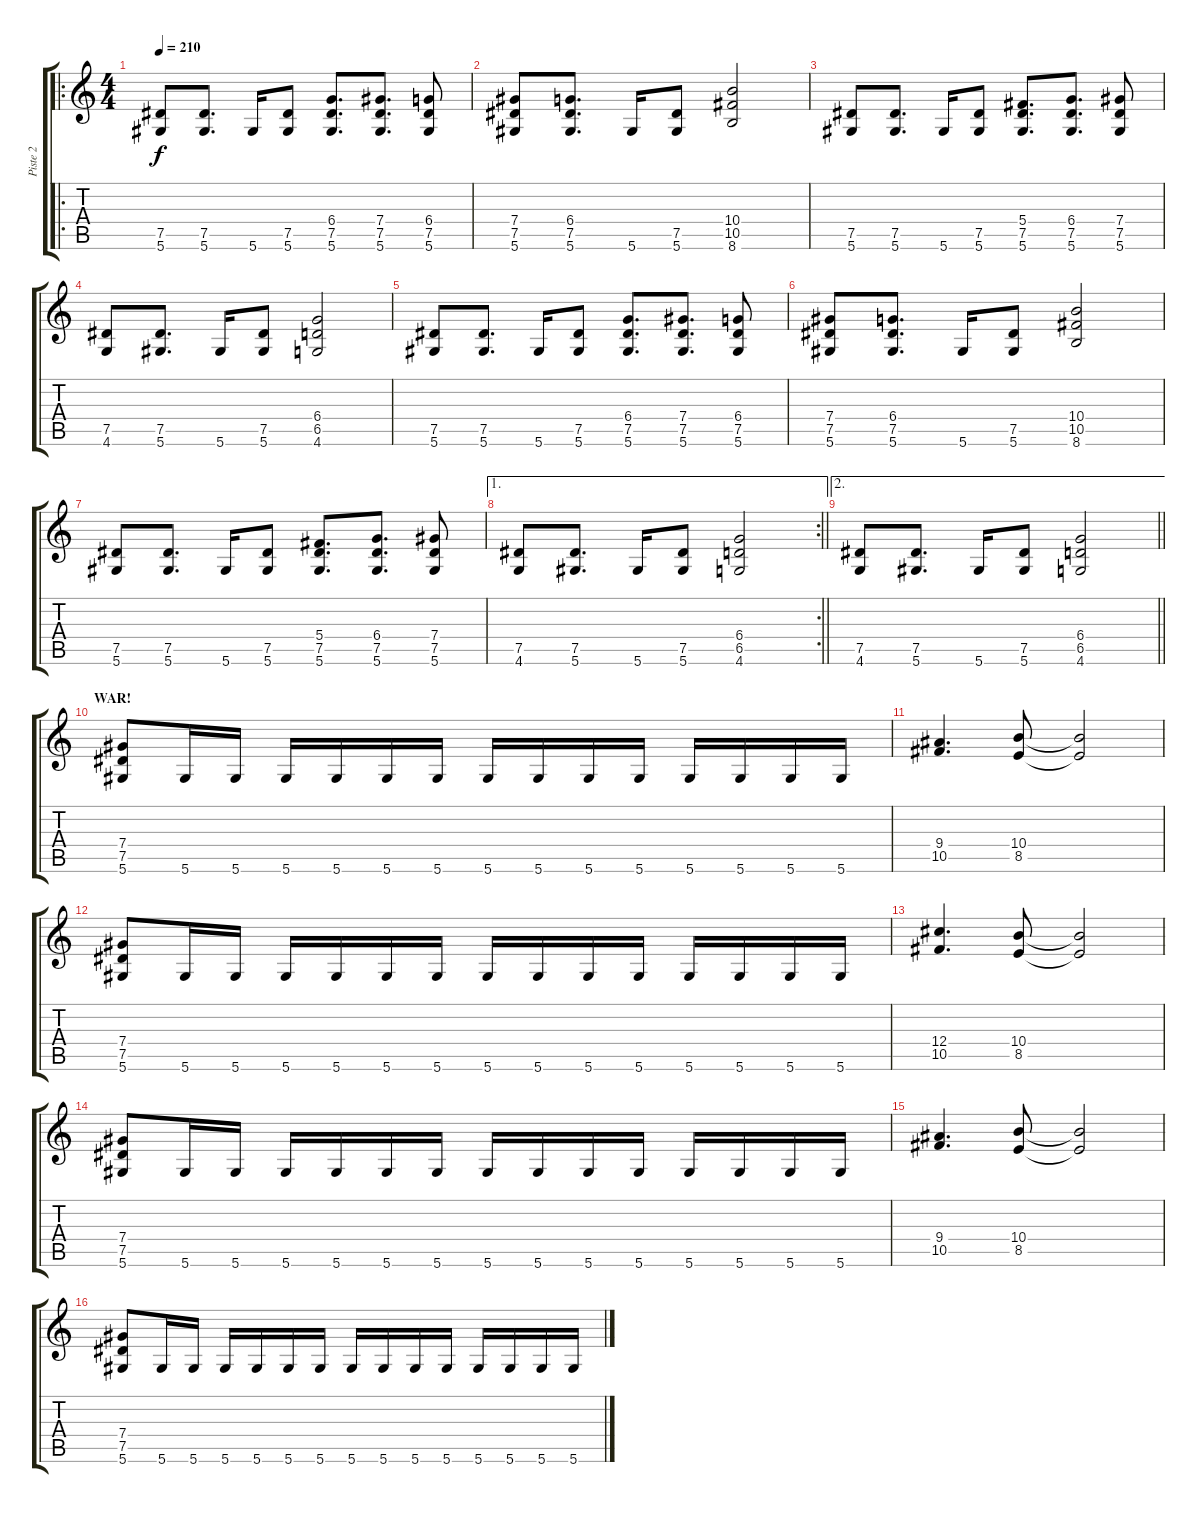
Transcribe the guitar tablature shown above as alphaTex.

\track ("Piste 2" "Piste 2") {instrument distortionguitar}
\staff {score tabs}
\tuning (Eb4 Bb3 Gb3 Db3 Ab2 Eb2) {hide}
\ro
\ts (4 4)
\section ("" "")
\tempo 210
\clef g2
\ks c
(7.5 5.6).8{dy f} (7.5 5.6).8{d} 5.6.16 (7.5 5.6).8 (6.4 7.5 5.6).8{d} (7.4 7.5 5.6).8{d} (6.4 7.5 5.6).8 |
(7.4 7.5 5.6).8 (6.4 7.5 5.6).8{d} 5.6.16 (7.5 5.6).8 (10.4 10.5 8.6).2 |
(7.5 5.6).8 (7.5 5.6).8{d} 5.6.16 (7.5 5.6).8 (5.4 7.5 5.6).8{d} (6.4 7.5 5.6).8{d} (7.4 7.5 5.6).8 |
(7.5 4.6).8 (7.5 5.6).8{d} 5.6.16 (7.5 5.6).8 (6.4 6.5 4.6).2 |
(7.5 5.6).8 (7.5 5.6).8{d} 5.6.16 (7.5 5.6).8 (6.4 7.5 5.6).8{d} (7.4 7.5 5.6).8{d} (6.4 7.5 5.6).8 |
(7.4 7.5 5.6).8 (6.4 7.5 5.6).8{d} 5.6.16 (7.5 5.6).8 (10.4 10.5 8.6).2 |
(7.5 5.6).8 (7.5 5.6).8{d} 5.6.16 (7.5 5.6).8 (5.4 7.5 5.6).8{d} (6.4 7.5 5.6).8{d} (7.4 7.5 5.6).8 |
\ae 1
\rc 2
\barLineRight lightlight
(7.5 4.6).8 (7.5 5.6).8{d} 5.6.16 (7.5 5.6).8 (6.4 6.5 4.6).2 |
\ae 2
\barLineRight lightlight
(7.5 4.6).8 (7.5 5.6).8{d} 5.6.16 (7.5 5.6).8 (6.4 6.5 4.6).2 |
\section ("" "WAR!")
(7.4 7.5 5.6).8 5.6.16 5.6.16 5.6.16 5.6.16 5.6.16 5.6.16 5.6.16 5.6.16 5.6.16 5.6.16 5.6.16 5.6.16 5.6.16 5.6.16 |
(9.4 10.5).4{d} (10.4 8.5).8 (10.4{t} 8.5{t}).2 |
(7.4 7.5 5.6).8 5.6.16 5.6.16 5.6.16 5.6.16 5.6.16 5.6.16 5.6.16 5.6.16 5.6.16 5.6.16 5.6.16 5.6.16 5.6.16 5.6.16 |
(12.4 10.5).4{d} (10.4 8.5).8 (10.4{t} 8.5{t}).2 |
(7.4 7.5 5.6).8 5.6.16 5.6.16 5.6.16 5.6.16 5.6.16 5.6.16 5.6.16 5.6.16 5.6.16 5.6.16 5.6.16 5.6.16 5.6.16 5.6.16 |
(9.4 10.5).4{d} (10.4 8.5).8 (10.4{t} 8.5{t}).2 |
(7.4 7.5 5.6).8 5.6.16 5.6.16 5.6.16 5.6.16 5.6.16 5.6.16 5.6.16 5.6.16 5.6.16 5.6.16 5.6.16 5.6.16 5.6.16 5.6.16
